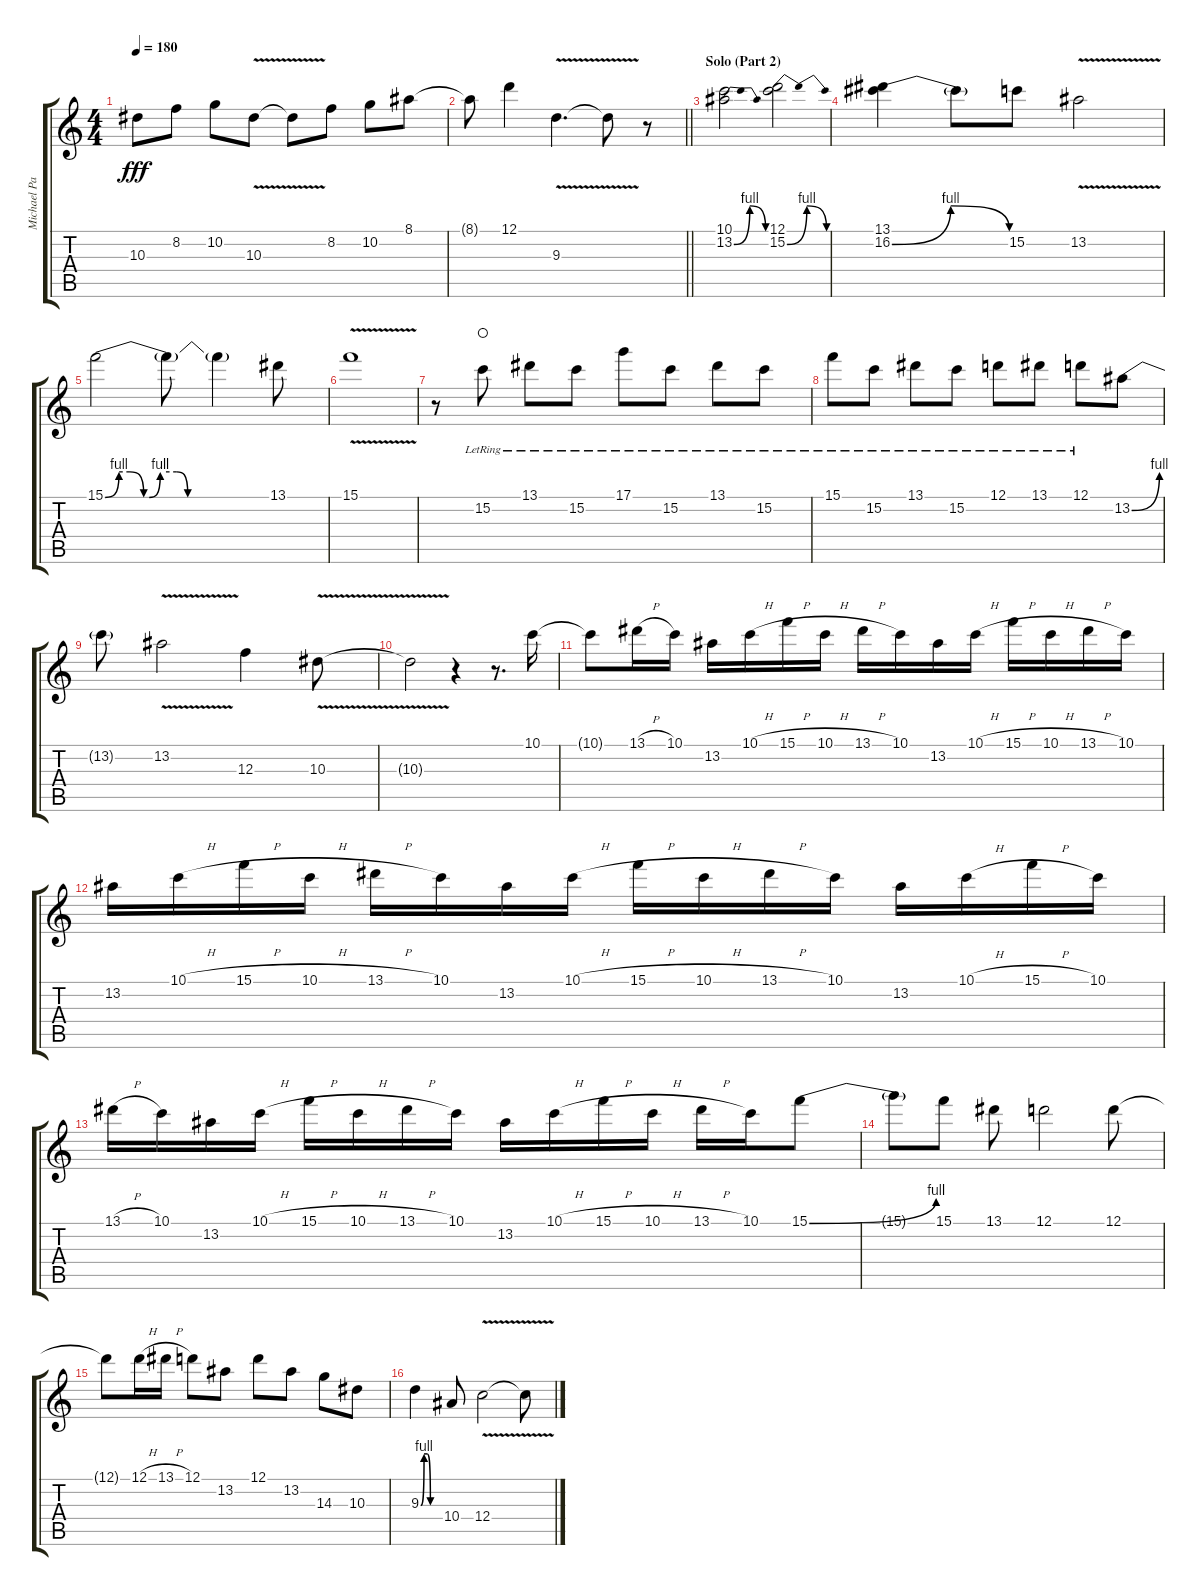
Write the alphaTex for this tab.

\track ("Michael Padget" "Michael Pa") {instrument distortionguitar}
\staff {score tabs}
\tuning (D4 A3 F3 C3 G2 C2) {hide}
\ts (4 4)
\tempo 180
\clef g2
\ks c
10.3{t}.8{dy fff} 8.2.8 10.2.8 10.3{v}.8 10.3{t}.8 8.2.8 10.2.8 8.1.8 |
\barLineRight lightlight
8.1{t}.8 12.1.4 9.3{v}.4{d} 9.3{t}.8 r.8 |
\section ("" "Solo (Part 2)")
(10.1 13.2{be (bendrelease 0 0 10 4 20 4 60 0)}).2 (12.1 15.2{be (bendrelease 0 0 10 4 20 4 60 0)}).2 |
(13.1 16.2{be (bendrelease 0 0 10 4 20 4 60 0)}).4 16.2{t}.8 15.2.8 13.2{v}.2 |
15.1{be (custom 0 0 5 4 9 4 14 0 16 0 20 4 26 4 30 0 40 0 50 0 60 0)}.2 15.1{t}.8 15.1{t}.4 13.1.8 |
15.1{v}.1 |
r.8 15.2{lr}.8{waho} 13.1{lr}.8 15.2{lr}.8 17.1{lr}.8 15.2{lr}.8 13.1{lr}.8 15.2{lr}.8 |
15.1{lr}.8 15.2{lr}.8 13.1{lr}.8 15.2{lr}.8 12.1{lr}.8 13.1{lr}.8 12.1{lr}.8 13.2{be (bend 0 0 60 4)}.8 |
13.2{t}.8 13.2{v}.2 12.3.4 10.3{v}.8 |
10.3{t}.2 r.4 r.8{d} 10.1.16 |
10.1{t}.8 13.1{h}.16 10.1.16 13.2.16 10.1{h}.16 15.1{h}.16 10.1{h}.16 13.1{h}.16 10.1.16 13.2.16 10.1{h}.16 15.1{h}.16 10.1{h}.16 13.1{h}.16 10.1.16 |
13.2.16 10.1{h}.16 15.1{h}.16 10.1{h}.16 13.1{h}.16 10.1.16 13.2.16 10.1{h}.16 15.1{h}.16 10.1{h}.16 13.1{h}.16 10.1.16 13.2.16 10.1{h}.16 15.1{h}.16 10.1.16 |
13.1{h}.16 10.1.16 13.2.16 10.1{h}.16 15.1{h}.16 10.1{h}.16 13.1{h}.16 10.1.16 13.2.16 10.1{h}.16 15.1{h}.16 10.1{h}.16 13.1{h}.16 10.1.16 15.1{be (bend 0 0 60 4)}.8 |
15.1{t}.8 15.1.8 13.1.8 12.1.2 12.1.8 |
12.1{t}.8 12.1{h}.16 13.1{h}.16 12.1.8 13.2.8 12.1.8 13.2.8 14.3.8 10.3.8 |
9.3{be (custom 0 0 10 4 20 4 30 0 60 0)}.4 10.4.8 12.4{v}.2 12.4{v t}.8
